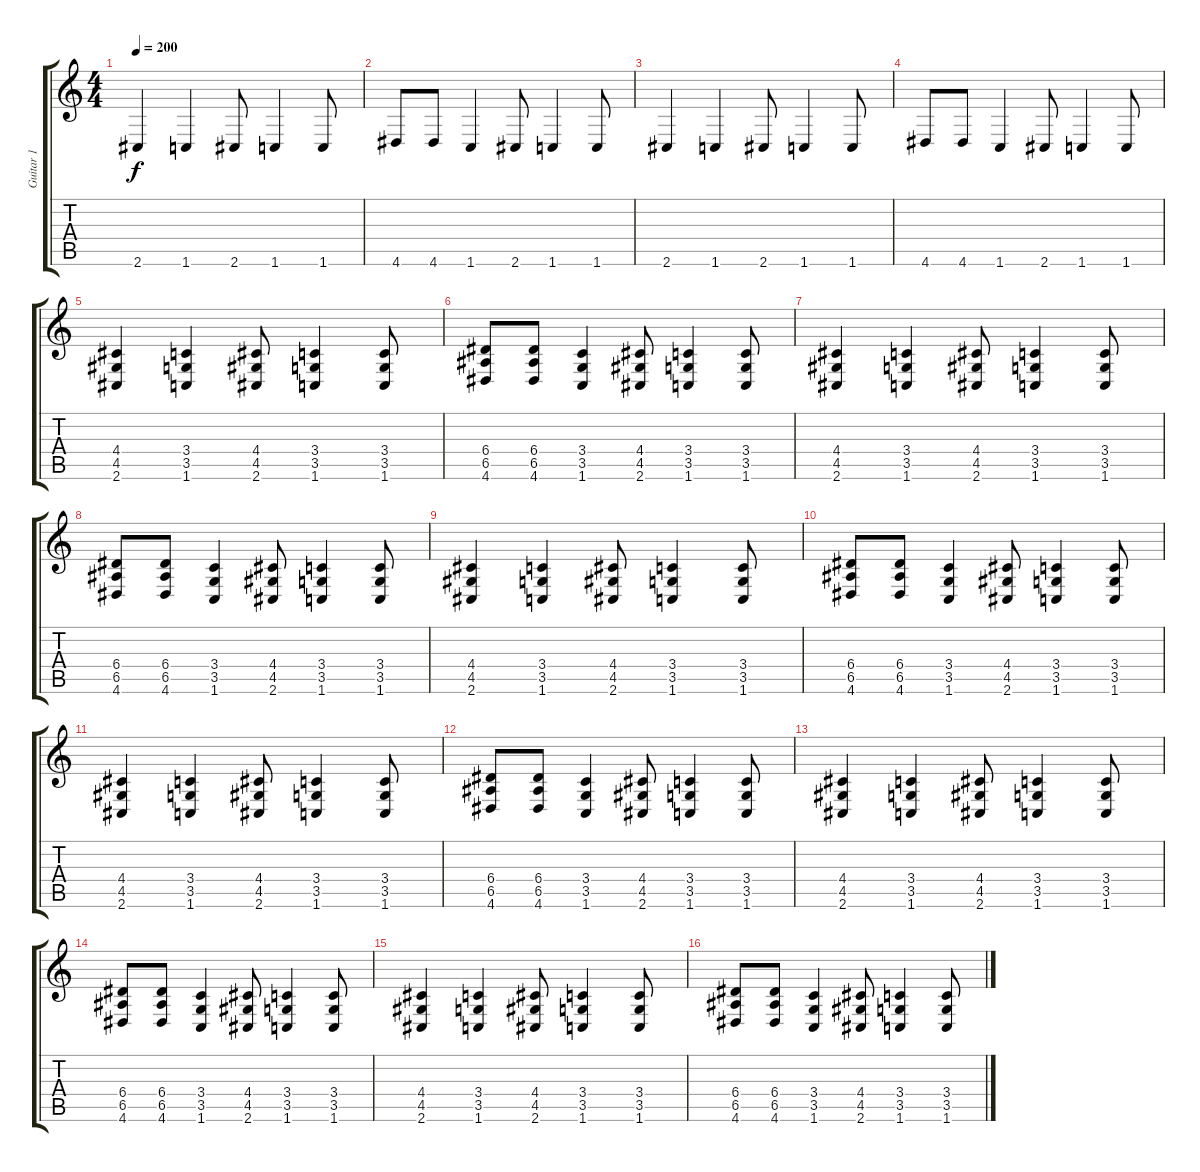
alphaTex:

\track ("Guitar 1" "Guitar 1") {instrument overdrivenguitar}
\staff {score tabs}
\tuning (B3 Gb3 D3 A2 E2 B1) {hide}
\ts (4 4)
\tempo 200
\clef g2
\ks c
2.6.4{dy f} 1.6.4 2.6.8 1.6.4 1.6.8 |
4.6.8 4.6.8 1.6.4 2.6.8 1.6.4 1.6.8 |
2.6.4 1.6.4 2.6.8 1.6.4 1.6.8 |
4.6.8 4.6.8 1.6.4 2.6.8 1.6.4 1.6.8 |
(4.4 4.5 2.6).4 (3.4 3.5 1.6).4 (4.4 4.5 2.6).8 (3.4 3.5 1.6).4 (3.4 3.5 1.6).8 |
(6.4 6.5 4.6).8 (6.4 6.5 4.6).8 (3.4 3.5 1.6).4 (4.4 4.5 2.6).8 (3.4 3.5 1.6).4 (3.4 3.5 1.6).8 |
(4.4 4.5 2.6).4 (3.4 3.5 1.6).4 (4.4 4.5 2.6).8 (3.4 3.5 1.6).4 (3.4 3.5 1.6).8 |
(6.4 6.5 4.6).8 (6.4 6.5 4.6).8 (3.4 3.5 1.6).4 (4.4 4.5 2.6).8 (3.4 3.5 1.6).4 (3.4 3.5 1.6).8 |
(4.4 4.5 2.6).4 (3.4 3.5 1.6).4 (4.4 4.5 2.6).8 (3.4 3.5 1.6).4 (3.4 3.5 1.6).8 |
(6.4 6.5 4.6).8 (6.4 6.5 4.6).8 (3.4 3.5 1.6).4 (4.4 4.5 2.6).8 (3.4 3.5 1.6).4 (3.4 3.5 1.6).8 |
(4.4 4.5 2.6).4 (3.4 3.5 1.6).4 (4.4 4.5 2.6).8 (3.4 3.5 1.6).4 (3.4 3.5 1.6).8 |
(6.4 6.5 4.6).8 (6.4 6.5 4.6).8 (3.4 3.5 1.6).4 (4.4 4.5 2.6).8 (3.4 3.5 1.6).4 (3.4 3.5 1.6).8 |
(4.4 4.5 2.6).4 (3.4 3.5 1.6).4 (4.4 4.5 2.6).8 (3.4 3.5 1.6).4 (3.4 3.5 1.6).8 |
(6.4 6.5 4.6).8 (6.4 6.5 4.6).8 (3.4 3.5 1.6).4 (4.4 4.5 2.6).8 (3.4 3.5 1.6).4 (3.4 3.5 1.6).8 |
(4.4 4.5 2.6).4 (3.4 3.5 1.6).4 (4.4 4.5 2.6).8 (3.4 3.5 1.6).4 (3.4 3.5 1.6).8 |
(6.4 6.5 4.6).8 (6.4 6.5 4.6).8 (3.4 3.5 1.6).4 (4.4 4.5 2.6).8 (3.4 3.5 1.6).4 (3.4 3.5 1.6).8
